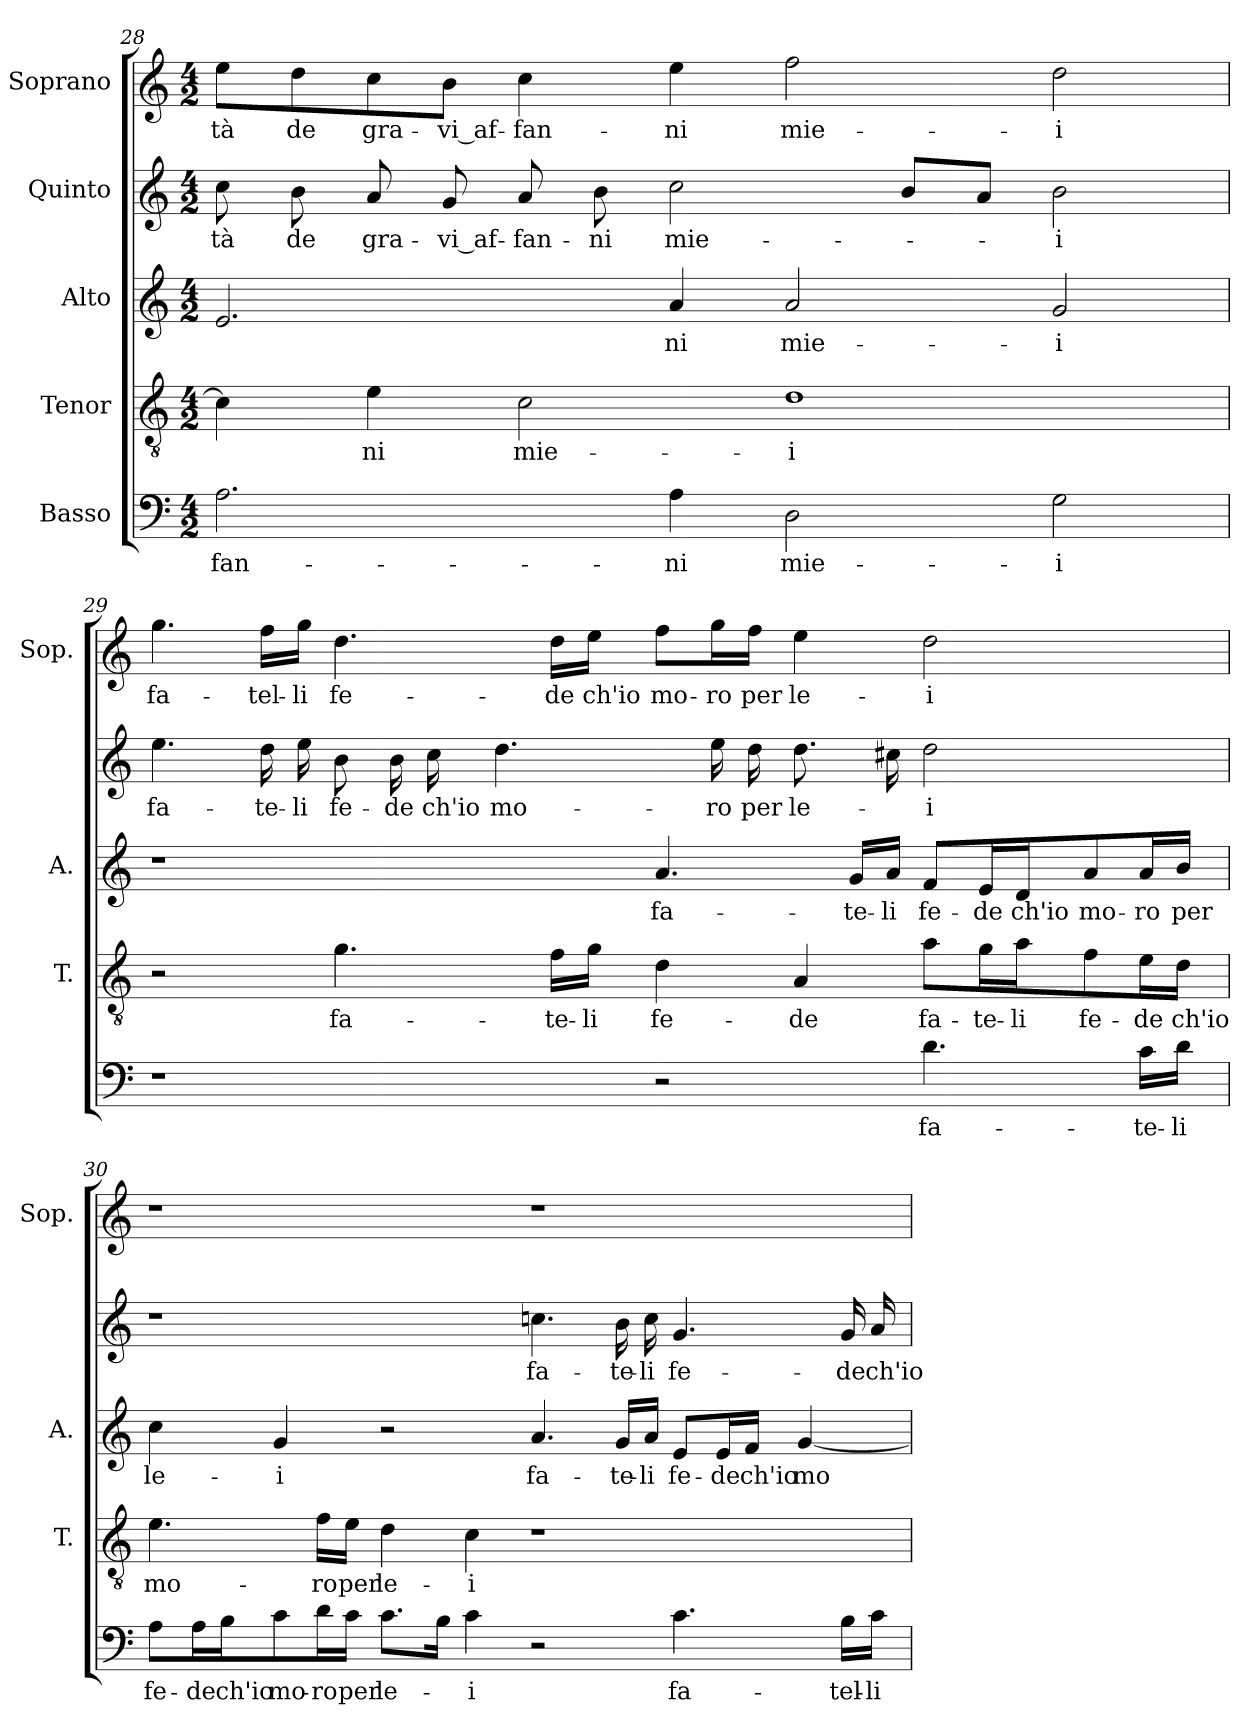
**kern	**text	**kern	**text	**kern	**text	**kern	**text	**kern	**text
*part5	*part5	*part4	*part4	*part3	*part3	*part2	*part2	*part1	*part1
*staff5	*staff5	*staff4	*staff4	*staff3	*staff3	*staff2	*staff2	*staff1	*staff1
*I"Basso	*	*I"Tenor	*	*I"Alto	*	*I"Quinto	*	*I"Soprano	*
*	*	*I'T.	*	*I'A.	*	*	*	*I'Sop.	*
*clefF4	*	*clefGv2	*	*clefG2	*	*clefG2	*	*clefG2	*
*	*	*ITrd7c12	*	*	*	*	*	*	*
*k[]	*	*k[]	*	*k[]	*	*k[]	*	*k[]	*
*C:	*	*C:	*	*C:	*	*C:	*	*C:	*
*M4/2	*	*M4/2	*	*M4/2	*	*M4/2	*	*M4/2	*
=28	=28	=28	=28	=28	=28	=28	=28	=28	=28
!	!LO:LY:b:color=#000000	!	!	!	!	!	!	!	!
!	!	!	!	!	!	!	!LO:LY:b:color=#000000	!	!
!	!	!	!	!	!	!	!	!	!LO:LY:b:color=#000000
2.Ai\	-fan-	4Ci\]	.	2.ei/	.	8cci\	-tà	8eei\L	-tà
!	!	!	!	!	!	!	!LO:LY:b:color=#000000	!	!
!	!	!	!	!	!	!	!	!	!LO:LY:b:color=#000000
.	.	.	.	.	.	8bi\	de	8ddi\	de
!	!	!	!LO:LY:b:color=#000000	!	!	!	!	!	!
!	!	!	!	!	!	!	!LO:LY:b:color=#000000	!	!
!	!	!	!	!	!	!	!	!	!LO:LY:b:color=#000000
.	.	4Ei\	-ni	.	.	8ai/	gra-	8cci\	gra-
!	!	!	!	!	!	!	!LO:LY:b:color=#000000	!	!
!	!	!	!	!	!	!	!	!	!LO:LY:b:color=#000000
.	.	.	.	.	.	8gi/	-vi_af-	8bi\J	-vi_af-
!	!	!	!LO:LY:b:color=#000000	!	!	!	!	!	!
!	!	!	!	!	!	!	!LO:LY:b:color=#000000	!	!
!	!	!	!	!	!	!	!	!	!LO:LY:b:color=#000000
.	.	2Ci\	mie-	.	.	8ai/	-fan-	4cci\	-fan-
!	!	!	!	!	!	!	!LO:LY:b:color=#000000	!	!
.	.	.	.	.	.	8bi\	-ni	.	.
!	!LO:LY:b:color=#000000	!	!	!	!	!	!	!	!
!	!	!	!	!	!LO:LY:b:color=#000000	!	!	!	!
!	!	!	!	!	!	!	!LO:LY:b:color=#000000	!	!
!	!	!	!	!	!	!	!	!	!LO:LY:b:color=#000000
4Ai\	-ni	.	.	4ai/	-ni	2cci\	mie-	4eei\	-ni
!	!LO:LY:b:color=#000000	!	!	!	!	!	!	!	!
!	!	!	!LO:LY:b:color=#000000	!	!	!	!	!	!
!	!	!	!	!	!LO:LY:b:color=#000000	!	!	!	!
!	!	!	!	!	!	!	!	!	!LO:LY:b:color=#000000
2Di\	mie-	1Di	-i	2ai/	mie-	.	.	2ffi\	mie-
.	.	.	.	.	.	8bi/L	.	.	.
.	.	.	.	.	.	8ai/J	.	.	.
!	!LO:LY:b:color=#000000	!	!	!	!	!	!	!	!
!	!	!	!	!	!LO:LY:b:color=#000000	!	!	!	!
!	!	!	!	!	!	!	!LO:LY:b:color=#000000	!	!
!	!	!	!	!	!	!	!	!	!LO:LY:b:color=#000000
2Gi\	-i	.	.	2gi/	-i	2bi\	-i	2ddi\	-i
!!LO:PB:g=z
=29	=29	=29	=29	=29	=29	=29	=29	=29	=29
!	!	!	!	!	!	!	!LO:LY:b:color=#000000	!	!
!	!	!	!	!	!	!	!	!	!LO:LY:b:color=#000000
1r	.	2r	.	1r	.	4.eei\	fa-	4.ggi\	fa-
!	!	!	!	!	!	!	!LO:LY:b:color=#000000	!	!
!	!	!	!	!	!	!	!	!	!LO:LY:b:color=#000000
.	.	.	.	.	.	16ddi\	-te-	16ffi\LL	-tel-
!	!	!	!	!	!	!	!LO:LY:b:color=#000000	!	!
!	!	!	!	!	!	!	!	!	!LO:LY:b:color=#000000
.	.	.	.	.	.	16eei\	-li	16ggi\JJ	-li
!	!	!	!LO:LY:b:color=#000000	!	!	!	!	!	!
!	!	!	!	!	!	!	!LO:LY:b:color=#000000	!	!
!	!	!	!	!	!	!	!	!	!LO:LY:b:color=#000000
.	.	4.Gi\	fa-	.	.	8bi\	fe-	4.ddi\	fe-
!	!	!	!	!	!	!	!LO:LY:b:color=#000000	!	!
.	.	.	.	.	.	16bi\	-de	.	.
!	!	!	!	!	!	!	!LO:LY:b:color=#000000	!	!
.	.	.	.	.	.	16cci\	ch'io	.	.
!	!	!	!	!	!	!	!LO:LY:b:color=#000000	!	!
.	.	.	.	.	.	4.ddi\	mo-	.	.
!	!	!	!LO:LY:b:color=#000000	!	!	!	!	!	!
!	!	!	!	!	!	!	!	!	!LO:LY:b:color=#000000
.	.	16Fi\LL	-te-	.	.	.	.	16ddi\LL	-de
!	!	!	!LO:LY:b:color=#000000	!	!	!	!	!	!
!	!	!	!	!	!	!	!	!	!LO:LY:b:color=#000000
.	.	16Gi\JJ	-li	.	.	.	.	16eei\JJ	ch'io
!	!	!	!LO:LY:b:color=#000000	!	!	!	!	!	!
!	!	!	!	!	!LO:LY:b:color=#000000	!	!	!	!
!	!	!	!	!	!	!	!	!	!LO:LY:b:color=#000000
2r	.	4Di\	fe-	4.ai/	fa-	.	.	8ffi\L	mo-
!	!	!	!	!	!	!	!LO:LY:b:color=#000000	!	!
!	!	!	!	!	!	!	!	!	!LO:LY:b:color=#000000
.	.	.	.	.	.	16eei\	-ro	16ggi\L	-ro
!	!	!	!	!	!	!	!LO:LY:b:color=#000000	!	!
!	!	!	!	!	!	!	!	!	!LO:LY:b:color=#000000
.	.	.	.	.	.	16ddi\	per	16ffi\JJ	per
!	!	!	!LO:LY:b:color=#000000	!	!	!	!	!	!
!	!	!	!	!	!	!	!LO:LY:b:color=#000000	!	!
!	!	!	!	!	!	!	!	!	!LO:LY:b:color=#000000
.	.	4AAi/	-de	.	.	8.ddi\	le-	4eei\	le-
!	!	!	!	!	!LO:LY:b:color=#000000	!	!	!	!
.	.	.	.	16gi/LL	-te-	.	.	.	.
!	!	!	!	!	!LO:LY:b:color=#000000	!	!	!	!
.	.	.	.	16ai/JJ	-li	16cc#Xi\	.	.	.
!	!LO:LY:b:color=#000000	!	!	!	!	!	!	!	!
!	!	!	!LO:LY:b:color=#000000	!	!	!	!	!	!
!	!	!	!	!	!LO:LY:b:color=#000000	!	!	!	!
!	!	!	!	!	!	!	!LO:LY:b:color=#000000	!	!
!	!	!	!	!	!	!	!	!	!LO:LY:b:color=#000000
4.di\	fa-	8Ai\L	fa-	8fi/L	fe-	2ddi\	-i	2ddi\	-i
!	!	!	!LO:LY:b:color=#000000	!	!	!	!	!	!
!	!	!	!	!	!LO:LY:b:color=#000000	!	!	!	!
.	.	16Gi\L	-te-	16ei/L	-de	.	.	.	.
!	!	!	!LO:LY:b:color=#000000	!	!	!	!	!	!
!	!	!	!	!	!LO:LY:b:color=#000000	!	!	!	!
.	.	16Ai\J	-li	16di/J	ch'io	.	.	.	.
!	!	!	!LO:LY:b:color=#000000	!	!	!	!	!	!
!	!	!	!	!	!LO:LY:b:color=#000000	!	!	!	!
.	.	8Fi\	fe-	8ai/	mo-	.	.	.	.
!	!LO:LY:b:color=#000000	!	!	!	!	!	!	!	!
!	!	!	!LO:LY:b:color=#000000	!	!	!	!	!	!
!	!	!	!	!	!LO:LY:b:color=#000000	!	!	!	!
16ci\LL	-te-	16Ei\L	-de	16ai/L	-ro	.	.	.	.
!	!LO:LY:b:color=#000000	!	!	!	!	!	!	!	!
!	!	!	!LO:LY:b:color=#000000	!	!	!	!	!	!
!	!	!	!	!	!LO:LY:b:color=#000000	!	!	!	!
16di\JJ	-li	16Di\JJ	ch'io	16bi/JJ	per	.	.	.	.
=30	=30	=30	=30	=30	=30	=30	=30	=30	=30
!	!LO:LY:b:color=#000000	!	!	!	!	!	!	!	!
!	!	!	!LO:LY:b:color=#000000	!	!	!	!	!	!
!	!	!	!	!	!LO:LY:b:color=#000000	!	!	!	!
8Ai\L	fe-	4.Ei\	mo-	4cci\	le-	1r	.	1r	.
!	!LO:LY:b:color=#000000	!	!	!	!	!	!	!	!
16Ai\L	-de	.	.	.	.	.	.	.	.
!	!LO:LY:b:color=#000000	!	!	!	!	!	!	!	!
16Bi\J	ch'io	.	.	.	.	.	.	.	.
!	!LO:LY:b:color=#000000	!	!	!	!	!	!	!	!
!	!	!	!	!	!LO:LY:b:color=#000000	!	!	!	!
8ci\	mo-	.	.	4gi/	-i	.	.	.	.
!	!LO:LY:b:color=#000000	!	!	!	!	!	!	!	!
!	!	!	!LO:LY:b:color=#000000	!	!	!	!	!	!
16di\L	-ro	16Fi\LL	-ro	.	.	.	.	.	.
!	!LO:LY:b:color=#000000	!	!	!	!	!	!	!	!
!	!	!	!LO:LY:b:color=#000000	!	!	!	!	!	!
16ci\JJ	per	16Ei\JJ	per	.	.	.	.	.	.
!	!LO:LY:b:color=#000000	!	!	!	!	!	!	!	!
!	!	!	!LO:LY:b:color=#000000	!	!	!	!	!	!
8.ci\L	le-	4Di\	le-	2r	.	.	.	.	.
16Bi\Jk	.	.	.	.	.	.	.	.	.
!	!LO:LY:b:color=#000000	!	!	!	!	!	!	!	!
!	!	!	!LO:LY:b:color=#000000	!	!	!	!	!	!
4ci\	-i	4Ci\	-i	.	.	.	.	.	.
!	!	!	!	!	!LO:LY:b:color=#000000	!	!	!	!
!	!	!	!	!	!	!	!LO:LY:b:color=#000000	!	!
2r	.	1r	.	4.ai/	fa-	4.ccni\	fa-	1r	.
!	!	!	!	!	!LO:LY:b:color=#000000	!	!	!	!
!	!	!	!	!	!	!	!LO:LY:b:color=#000000	!	!
.	.	.	.	16gi/LL	-te-	16bi\	-te-	.	.
!	!	!	!	!	!LO:LY:b:color=#000000	!	!	!	!
!	!	!	!	!	!	!	!LO:LY:b:color=#000000	!	!
.	.	.	.	16ai/JJ	-li	16cci\	-li	.	.
!	!LO:LY:b:color=#000000	!	!	!	!	!	!	!	!
!	!	!	!	!	!LO:LY:b:color=#000000	!	!	!	!
!	!	!	!	!	!	!	!LO:LY:b:color=#000000	!	!
4.ci\	fa-	.	.	8ei/L	fe-	4.gi/	fe-	.	.
!	!	!	!	!	!LO:LY:b:color=#000000	!	!	!	!
.	.	.	.	16ei/L	-de	.	.	.	.
!	!	!	!	!	!LO:LY:b:color=#000000	!	!	!	!
.	.	.	.	16fi/JJ	ch'io	.	.	.	.
!	!	!	!	!	!LO:LY:b:color=#000000	!	!	!	!
.	.	.	.	[<4gi/	mo-	.	.	.	.
!	!LO:LY:b:color=#000000	!	!	!	!	!	!	!	!
!	!	!	!	!	!	!	!LO:LY:b:color=#000000	!	!
16Bi\LL	-tel-	.	.	.	.	16gi/	-de	.	.
!	!LO:LY:b:color=#000000	!	!	!	!	!	!	!	!
!	!	!	!	!	!	!	!LO:LY:b:color=#000000	!	!
16ci\JJ	-li	.	.	.	.	16ai/	ch'io	.	.
=	=	=	=	=	=	=	=	=	=
*-	*-	*-	*-	*-	*-	*-	*-	*-	*-
